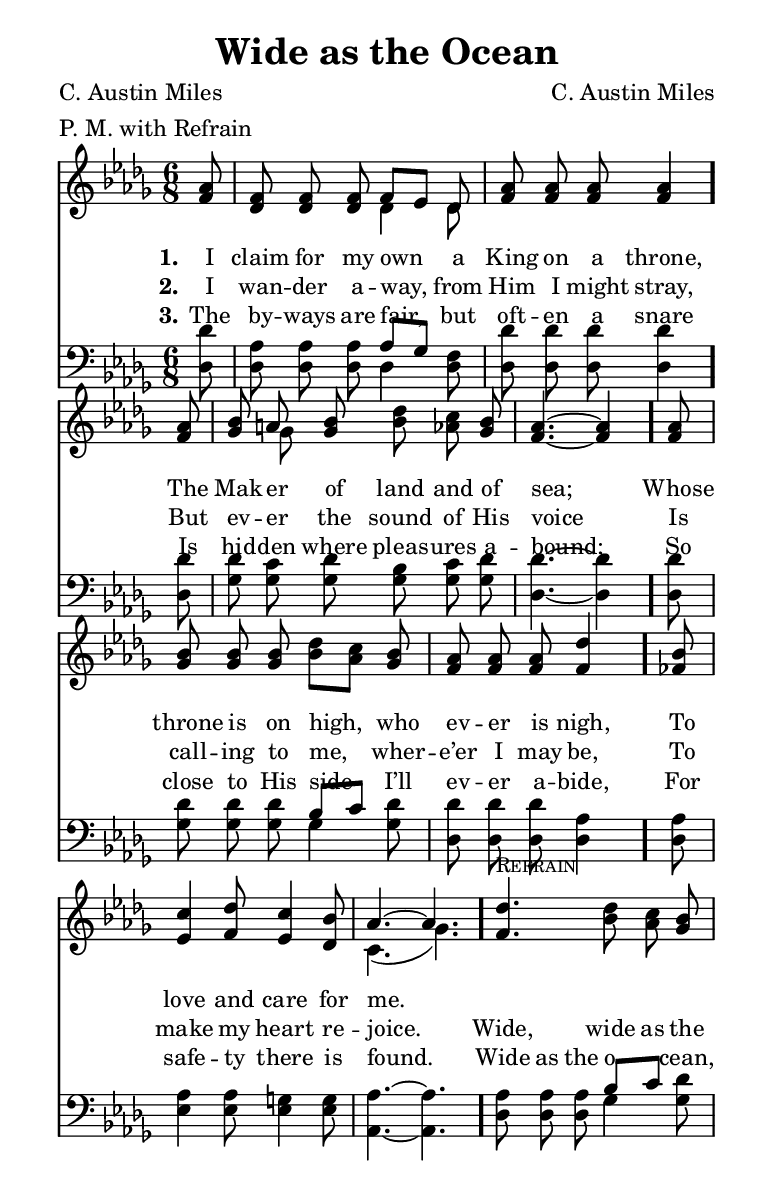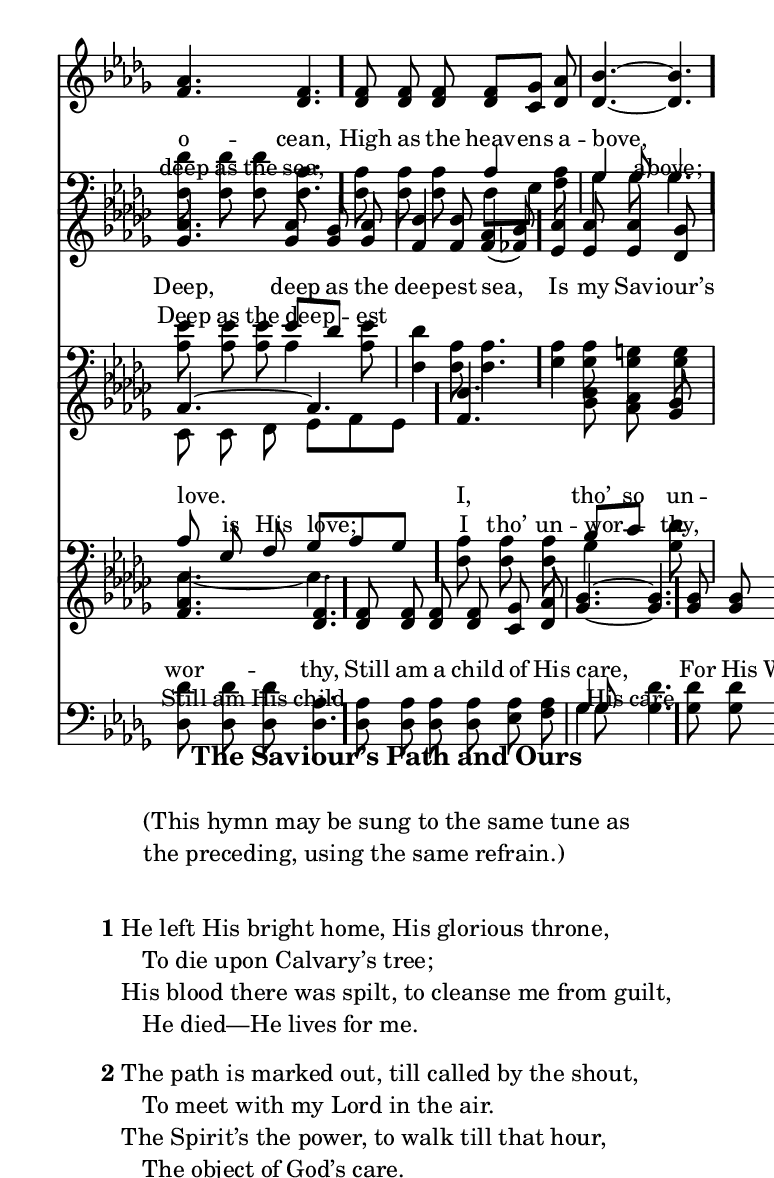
\include "common/global.ily"
\paper {
  \include "common/paper.ily"
  ragged-last-bottom = ##t
  system-count = 8
systems-per-page = 4

}

\header{
  %children
  hymnnumber = "369"
  title = "Wide as the Ocean"
  tunename = ""
  meter = "P. M. with Refrain"
  poet = "C. Austin Miles" % see https://hymnary.org/text/i_claim_for_my_own_a_king_on_a_throne
  composer = "C. Austin Miles" % see https://hymnary.org/tune/i_claim_for_my_own_a_king_miles
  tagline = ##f
}

global = {
  \include "common/overrides.ily"
  \override Staff.TimeSignature.style = #'numbered
  \time 6/8
  \override Score.MetronomeMark.transparent = ##t % hide all fermata changes too
  \tempo 4=80
  \key des \major
  \partial 8
  \autoBeamOff
}

notesSoprano = {
\global
\relative c'' {

  aes8 | f f f f[ ees] des | aes' aes aes aes4
  aes8 | bes a bes des c bes | aes4. ~ aes4
  aes8 | bes bes bes des[ c] bes | aes aes aes des4
  bes8 | c4 des8 c4 bes8 | aes4. ~ aes4. |

  \eogbreak % mainly to avoid refrain vertical alignment cosmetic issues
  << s^\markup { \small \caps "Refrain" }
  { des4. des8 c bes | aes4. f4. } >>
  f8 f f f[ ges] aes | bes4. ~ bes4. |
  c4. c8 bes c | des4 des8 aes4( bes8) |
  c4 c8 c4 bes8 | aes4. ~ aes4. |
  des4. des8 c bes | aes4. f4.
  f8 f f f ges aes | bes4. ~ bes4. |
  bes8 bes bes des c bes | aes aes aes bes c des |
  ees4. aes,4. | des4. ~ des4

  \bar "|."

}
}

notesAlto = {
\global
\relative e' {

  f8 | des des des des4 des8 | f8 f f f4
  f8 | ges8 ges ges bes aes ges | f4. ~ f4
  f8 | ges ges ges bes[ aes] ges | f f f f4
  fes8 | ees4 f8 ees4 des8 | c4.( ges'4.) |

  f4. bes8 aes ges | f4. des4. |
  des8 des des des[ c] des | des4. ~ des4. |
  ges4. ges8 ges ges | f4 f8 f4( fes8) |
  ees4 ees8 ees4 des8 | c8 c des ees[ f ees] |
  f4. bes8 aes ges | f4. des4. |
  des8 des des des c des | ges4. ~ ges4. |
  ges8 ges ges bes aes bes | f f f ges ges ges |
  g4. ges4. | f4. ~ f4

}
}

notesTenor = {
\global
\relative a {

  des8 | aes aes aes aes[ ges] f | des' des des des4
  des8 | des c des bes c des | des4. ~ des4
  des8 | des des des bes[ c] des | des des des aes4
  aes8 | aes4 aes8 g4 g8 | aes4. ~ aes4. |

  aes8 aes aes bes[ c] des | des des des aes4. |
  aes8 aes aes aes4 aes8 | ges4 ges8 ges4. |
  ees'8 ees ees ees[ des] ees | des4 aes8 aes4. |
  aes4 aes8 g4 g8 | aes8 ees f ges[ aes ges] |
  aes8 aes aes bes[ c] des | des des des aes4. |
  aes8 aes aes aes aes aes | ges4 ges8 des'4. |
  des8 des des bes c des | des des des des c bes |
  bes4. aes4. | aes4. ~ aes4

}
}

notesBass = {
\global
\relative f {

  des8 des des des des4 des8 | des8 des des des4
  des8 | ges ges ges ges ges ges | des4. ~ des4
  des8 | ges ges ges ges4 ges8 | des8 des des des4
  des8 | ees4 ees8 ees4 ees8 | aes,4. ~ aes4. |

  des8 des des ges4 ges8 | des8 des des des4. |
  des8 des des des[ ees] f | ges4 ges8 ges4. |
  aes8 aes aes aes4 aes8 | des,4 des8 des4. |
  ees4 ees8 ees4 ees8 | aes,4. ~ aes4. |
  des8 des des ges4 ges8 | des8 des des des4. |
  des8 des des des ees f | ges4 ges8 ges4. |
  ges8 ges ges ges ges ges | des des des ges ges ges |
  ees4. aes4. | des,4. ~ des4

}
}

Refrain = \lyricmode {

Wide, wide as the o -- cean, \bar "."
High as the { \mon } heav -- ens { \moff } a -- bove, \bar "."
Deep, deep as the deep -- est sea, \bar "."
Is my Sav -- iour’s love. \bar "."
I, tho’ so un -- wor -- thy, \bar "."
Still am a child of His care, \bar "."
For His Word teach -- es me \bar "."
That His love reach -- es me \bar "."
Ev -- ’ry -- where. \bar "."

}

wordsA = \lyricmode {
\set stanza = "1."

I claim for my own a King on a throne, \bar "."
The Mak -- er of land and of sea; \bar "."
Whose throne is on high, who ev -- er is nigh, \bar "."
To love and care for me. \bar "."

}

wordsB = \lyricmode {
\set stanza = "2."

I wan -- der a -- way, from Him I might stray,
But ev -- er the sound of His voice
Is call -- ing to me, wher -- e’er I may be,
To make my heart re -- joice.

\Refrain

}

wordsC = \lyricmode {
\set stanza = "3."

The by -- ways are fair, but oft -- en a snare
Is hid -- den where pleas -- ures a -- bound;
So close to His side I’ll ev -- er a -- bide,
For safe -- ty there is found.

}

underWords = \lyricmode {

\repeat unfold 34 \skip 4
Wide as the o -- cean, deep as the sea,

\repeat unfold 6 \skip 4
a -- bove;
Deep as the deep -- est

\repeat unfold 8 \skip 4
is His love;
I tho’ un -- wor -- thy,
Still am His child

\repeat unfold 7 \skip 4
His care,

}

extraA = \markuplist {

\line { He left His bright home, His glorious throne, }
\line { { \hspace #2 } To die upon Calvary’s tree; }
\line { His blood there was spilt, to cleanse me from guilt, }
\line { { \hspace #2 } He died—He lives for me. }

}

extraB = \markuplist {

\line { The path is marked out, till called by the shout, }
\line { { \hspace #2 } To meet with my Lord in the air. }
\line { The Spirit’s the power, to walk till that hour, }
\line { { \hspace #2 } The object of God’s care. }

}

\score {
  \context ChoirStaff <<
    \context Staff = upper <<
      \set Staff.autoBeaming = ##f
      \set ChoirStaff.systemStartDelimiter = #'SystemStartBar
      \set ChoirStaff.printPartCombineTexts = ##f
      \partcombine #'(2 . 11) \notesSoprano \notesAlto
      \context NullVoice = sopranos { \voiceOne << \notesSoprano >> }
      \context Lyrics = one   \lyricsto sopranos \wordsA
      \context Lyrics = two   \lyricsto sopranos \wordsB
      \context Lyrics = three \lyricsto sopranos \wordsC
    >>
    \context Staff = men <<
      \set Staff.autoBeaming = ##f
      \clef bass
      \set ChoirStaff.printPartCombineTexts = ##f
      \partcombine #'(2 . 11) \notesTenor \notesBass
      \context NullVoice = tenors { \voiceOne << \notesTenor >> }
      \context Lyrics = three \with { alignAboveContext = men } \lyricsto tenors \underWords
    >>
  >>
  \layout {
    \include "common/layout.ily"
  }
  #(cond ((ly:get-option 'eog-midi-permitted) #{ \midi{
    \include "common/midi.ily"
  } #}))
}

\noPageBreak

headA = \markuplist {
\line { \bold \larger { The Saviour’s Path and Ours } }
}

headB = \markuplist {
\line { (This hymn may be sung to the same tune as }
\line { the preceding, using the same refrain.) }
}

\markup { \fontsize #0.3 \fill-line { \vcenter \center-column {
  \vspace #1
  \line{ \column { \headA } } \combine \null \vspace #0.4
  \line{ \column { \headB } } \combine \null \vspace #1.2
  \column {
    \line{ \bold 1 \column { \extraA } } \combine \null \vspace #0.5
    \line{ \bold 2 \column { \extraB } }
  }
} } }

\version "2.19.49"  % necessary for upgrading to future LilyPond versions.

% vi:set et ts=2 sw=2 ai nocindent syntax=lilypond:
